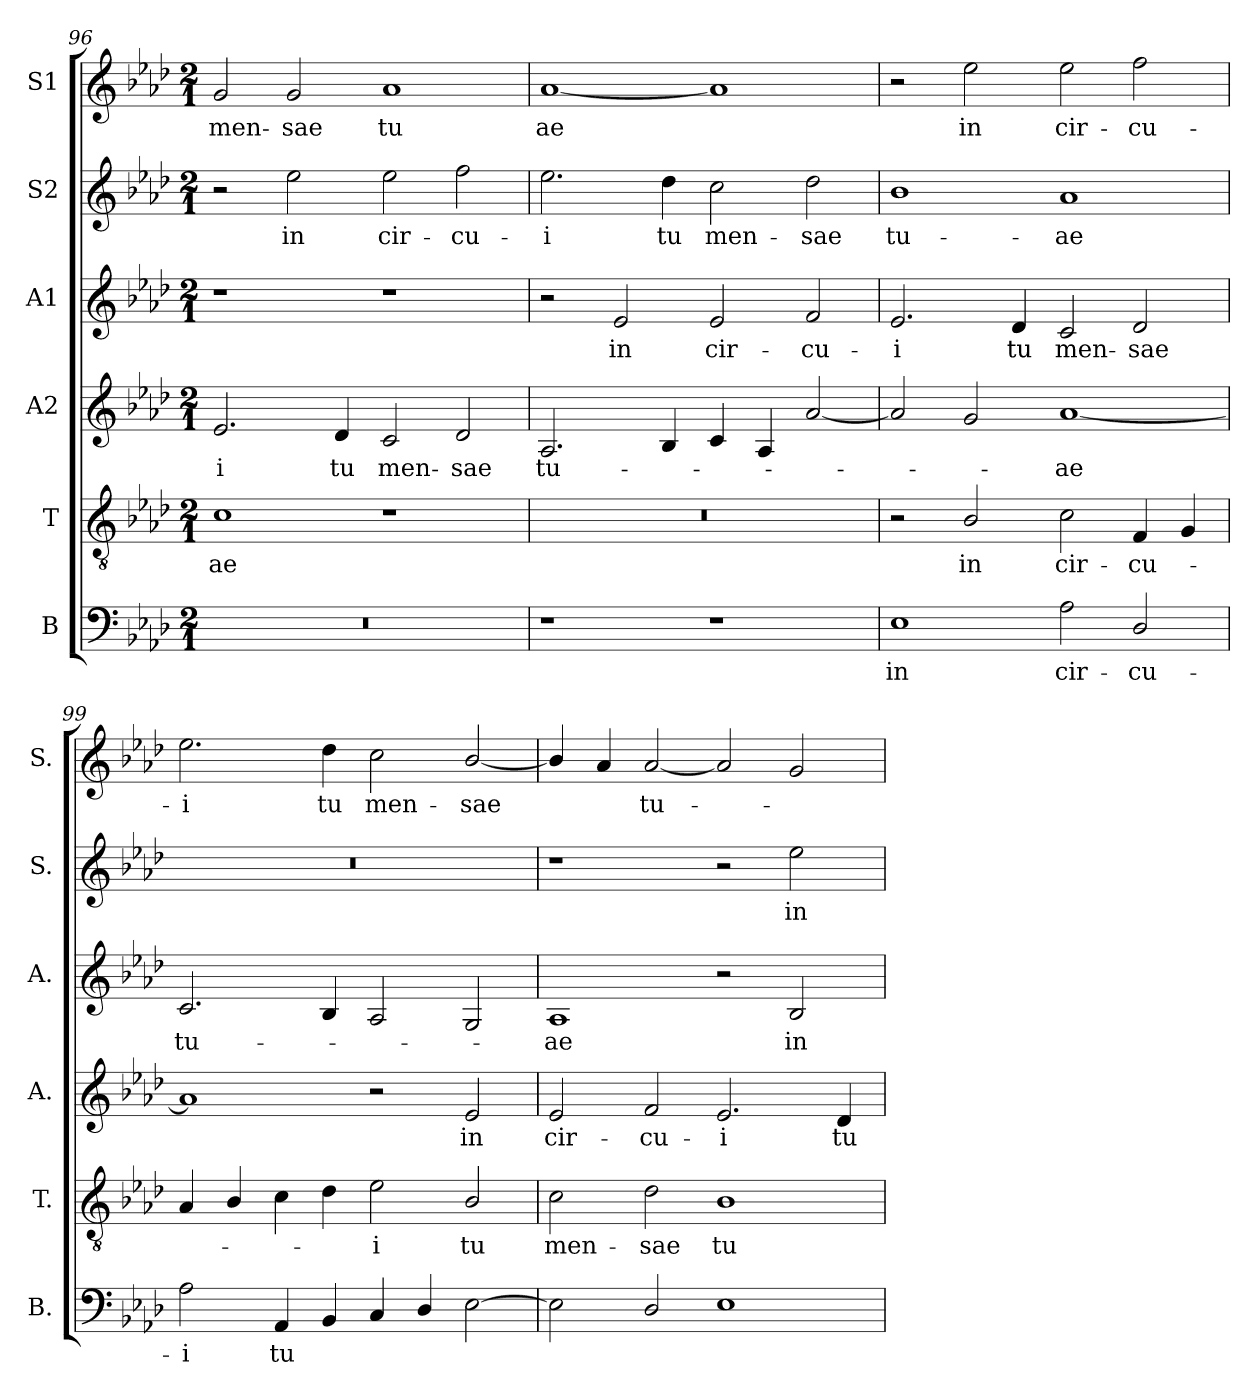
**kern	**text	**kern	**text	**kern	**text	**kern	**text	**kern	**text	**kern	**text
*part6	*part6	*part5	*part5	*part4	*part4	*part3	*part3	*part2	*part2	*part1	*part1
*staff6	*staff6	*staff5	*staff5	*staff4	*staff4	*staff3	*staff3	*staff2	*staff2	*staff1	*staff1
*I"B	*	*I"T	*	*I"A2	*	*I"A1	*	*I"S2	*	*I"S1	*
*I'B.	*	*I'T.	*	*I'A.	*	*I'A.	*	*I'S.	*	*I'S.	*
*clefF4	*	*clefGv2	*	*clefG2	*	*clefG2	*	*clefG2	*	*clefG2	*
*	*	*ITrd7c12	*	*	*	*	*	*	*	*	*
*k[b-e-a-d-]	*	*k[b-e-a-d-]	*	*k[b-e-a-d-]	*	*k[b-e-a-d-]	*	*k[b-e-a-d-]	*	*k[b-e-a-d-]	*
*A-:	*	*A-:	*	*A-:	*	*A-:	*	*A-:	*	*A-:	*
*M2/1	*	*M2/1	*	*M2/1	*	*M2/1	*	*M2/1	*	*M2/1	*
=96	=96	=96	=96	=96	=96	=96	=96	=96	=96	=96	=96
!LO:N:vis=1	!	!	!	!	!	!	!	!	!	!	!
!	!	!	!LO:LY:b:color=#000000	!	!	!	!	!	!	!	!
!	!	!	!	!	!LO:LY:b:color=#000000	!	!	!	!	!	!
!	!	!	!	!	!	!	!	!	!	!	!LO:LY:b:color=#000000
0r	.	1Ci	-ae	2.e-i/	-i	1r	.	2r	.	2gi/	men-
!	!	!	!	!	!	!	!	!	!LO:LY:b:color=#000000	!	!
!	!	!	!	!	!	!	!	!	!	!	!LO:LY:b:color=#000000
.	.	.	.	.	.	.	.	2ee-i\	in	2gi/	-sae
!	!	!	!	!	!LO:LY:b:color=#000000	!	!	!	!	!	!
.	.	.	.	4d-i/	tu	.	.	.	.	.	.
!	!	!	!	!	!LO:LY:b:color=#000000	!	!	!	!	!	!
!	!	!	!	!	!	!	!	!	!LO:LY:b:color=#000000	!	!
!	!	!	!	!	!	!	!	!	!	!	!LO:LY:b:color=#000000
.	.	1r	.	2ci/	men-	1r	.	2ee-i\	cir-	1a-i	tu
!	!	!	!	!	!LO:LY:b:color=#000000	!	!	!	!	!	!
!	!	!	!	!	!	!	!	!	!LO:LY:b:color=#000000	!	!
.	.	.	.	2d-i/	-sae	.	.	2ffi\	-cu-	.	.
!!LO:LB:g=z
=97	=97	=97	=97	=97	=97	=97	=97	=97	=97	=97	=97
!	!	!LO:N:vis=1	!	!	!	!	!	!	!	!	!
!	!	!	!	!	!LO:LY:b:color=#000000	!	!	!	!	!	!
!	!	!	!	!	!	!	!	!	!LO:LY:b:color=#000000	!	!
!	!	!	!	!	!	!	!	!	!	!	!LO:LY:b:color=#000000
1r	.	0r	.	2.A-i/	tu-	2r	.	2.ee-i\	-i	[1a-i	ae
!	!	!	!	!	!	!	!LO:LY:b:color=#000000	!	!	!	!
.	.	.	.	.	.	2e-i/	in	.	.	.	.
!	!	!	!	!	!	!	!	!	!LO:LY:b:color=#000000	!	!
.	.	.	.	4B-i/	.	.	.	4dd-i\	tu	.	.
!	!	!	!	!	!	!	!LO:LY:b:color=#000000	!	!	!	!
!	!	!	!	!	!	!	!	!	!LO:LY:b:color=#000000	!	!
1r	.	.	.	4ci/	.	2e-i/	cir-	2cci\	men-	1a-i]	.
.	.	.	.	4A-i/	.	.	.	.	.	.	.
!	!	!	!	!	!	!	!LO:LY:b:color=#000000	!	!	!	!
!	!	!	!	!	!	!	!	!	!LO:LY:b:color=#000000	!	!
.	.	.	.	[2a-i/	.	2fi/	-cu-	2dd-i\	-sae	.	.
=98	=98	=98	=98	=98	=98	=98	=98	=98	=98	=98	=98
!	!LO:LY:b:color=#000000	!	!	!	!	!	!	!	!	!	!
!	!	!	!	!	!	!	!LO:LY:b:color=#000000	!	!	!	!
!	!	!	!	!	!	!	!	!	!LO:LY:b:color=#000000	!	!
1E-i	in	2r	.	2a-i/]	.	2.e-i/	-i	1b-i	tu-	2r	.
!	!	!	!LO:LY:b:color=#000000	!	!	!	!	!	!	!	!
!	!	!	!	!	!	!	!	!	!	!	!LO:LY:b:color=#000000
.	.	2BB-i/	in	2gi/	.	.	.	.	.	2ee-i\	in
!	!	!	!	!	!	!	!LO:LY:b:color=#000000	!	!	!	!
.	.	.	.	.	.	4d-i/	tu	.	.	.	.
!	!LO:LY:b:color=#000000	!	!	!	!	!	!	!	!	!	!
!	!	!	!LO:LY:b:color=#000000	!	!	!	!	!	!	!	!
!	!	!	!	!	!LO:LY:b:color=#000000	!	!	!	!	!	!
!	!	!	!	!	!	!	!LO:LY:b:color=#000000	!	!	!	!
!	!	!	!	!	!	!	!	!	!LO:LY:b:color=#000000	!	!
!	!	!	!	!	!	!	!	!	!	!	!LO:LY:b:color=#000000
2A-i\	cir-	2Ci\	cir-	[1a-i	-ae	2ci/	men-	1a-i	-ae	2ee-i\	cir-
!	!LO:LY:b:color=#000000	!	!	!	!	!	!	!	!	!	!
!	!	!	!LO:LY:b:color=#000000	!	!	!	!	!	!	!	!
!	!	!	!	!	!	!	!LO:LY:b:color=#000000	!	!	!	!
!	!	!	!	!	!	!	!	!	!	!	!LO:LY:b:color=#000000
2D-i/	-cu-	4FFi/	-cu-	.	.	2d-i/	-sae	.	.	2ffi\	-cu-
.	.	4GGi/	.	.	.	.	.	.	.	.	.
=99	=99	=99	=99	=99	=99	=99	=99	=99	=99	=99	=99
!	!LO:LY:b:color=#000000	!	!	!	!	!	!	!	!	!	!
!	!	!	!	!	!	!	!LO:LY:b:color=#000000	!LO:N:vis=1	!	!	!
!	!	!	!	!	!	!	!	!	!	!	!LO:LY:b:color=#000000
2A-i\	-i	4AA-i/	.	1a-i]	.	2.ci/	tu-	0r	.	2.ee-i\	-i
.	.	4BB-i/	.	.	.	.	.	.	.	.	.
!	!LO:LY:b:color=#000000	!	!	!	!	!	!	!	!	!	!
4AA-i/	tu	4Ci\	.	.	.	.	.	.	.	.	.
!	!	!	!	!	!	!	!	!	!	!	!LO:LY:b:color=#000000
4BB-i/	.	4D-i\	.	.	.	4B-i/	.	.	.	4dd-i\	tu
!	!	!	!LO:LY:b:color=#000000	!	!	!	!	!	!	!	!
!	!	!	!	!	!	!	!	!	!	!	!LO:LY:b:color=#000000
4Ci/	.	2E-i\	-i	2r	.	2A-i/	.	.	.	2cci\	men-
4D-i/	.	.	.	.	.	.	.	.	.	.	.
!	!	!	!LO:LY:b:color=#000000	!	!	!	!	!	!	!	!
!	!	!	!	!	!LO:LY:b:color=#000000	!	!	!	!	!	!
!	!	!	!	!	!	!	!	!	!	!	!LO:LY:b:color=#000000
[2E-i\	.	2BB-i/	tu	2e-i/	in	2Gi/	.	.	.	[2b-i/	-sae
=100	=100	=100	=100	=100	=100	=100	=100	=100	=100	=100	=100
!	!	!	!LO:LY:b:color=#000000	!	!	!	!	!	!	!	!
!	!	!	!	!	!LO:LY:b:color=#000000	!	!	!	!	!	!
!	!	!	!	!	!	!	!LO:LY:b:color=#000000	!	!	!	!
2E-i\]	.	2Ci\	men-	2e-i/	cir-	1A-i	-ae	1r	.	4b-i/]	.
.	.	.	.	.	.	.	.	.	.	4a-i/	.
!	!	!	!LO:LY:b:color=#000000	!	!	!	!	!	!	!	!
!	!	!	!	!	!LO:LY:b:color=#000000	!	!	!	!	!	!
!	!	!	!	!	!	!	!	!	!	!	!LO:LY:b:color=#000000
2D-i/	.	2D-i\	-sae	2fi/	-cu-	.	.	.	.	[2a-i/	tu-
!	!	!	!LO:LY:b:color=#000000	!	!	!	!	!	!	!	!
!	!	!	!	!	!LO:LY:b:color=#000000	!	!	!	!	!	!
1E-i	.	1BB-i	tu-	2.e-i/	-i	2r	.	2r	.	2a-i/]	.
!	!	!	!	!	!	!	!LO:LY:b:color=#000000	!	!	!	!
!	!	!	!	!	!	!	!	!	!LO:LY:b:color=#000000	!	!
.	.	.	.	.	.	2B-i/	in	2ee-i\	in	2gi/	.
!	!	!	!	!	!LO:LY:b:color=#000000	!	!	!	!	!	!
.	.	.	.	4d-i/	tu	.	.	.	.	.	.
=	=	=	=	=	=	=	=	=	=	=	=
*-	*-	*-	*-	*-	*-	*-	*-	*-	*-	*-	*-
